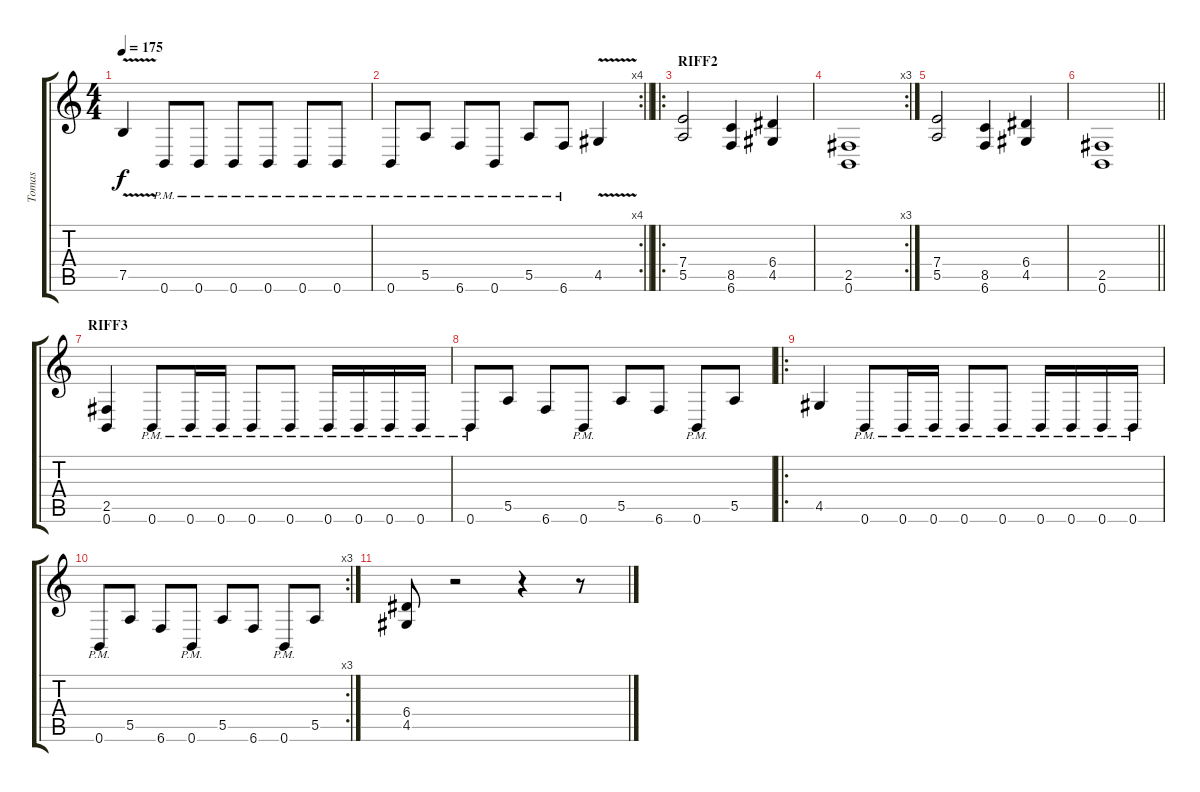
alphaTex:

\track ("Tomas" "Tomas") {instrument overdrivenguitar}
\staff {score tabs}
\tuning (B3 Gb3 D3 A2 E2 B1) {hide}
\ts (4 4)
\tempo 175
\clef g2
\ks c
7.5{v}.4{dy f} 0.6{pm}.8 0.6{pm}.8 0.6{pm}.8 0.6{pm}.8 0.6{pm}.8 0.6{pm}.8 |
\rc 4
\barLineRight lightlight
0.6{pm}.8 5.5{pm}.8 6.6{pm}.8 0.6{pm}.8 5.5{pm}.8 6.6{pm}.8 4.5{v}.4 |
\ro
\section ("" "RIFF2")
(7.4 5.5).2 (8.5 6.6).4 (6.4 4.5).4 |
\rc 3
(2.5 0.6).1 |
(7.4 5.5).2 (8.5 6.6).4 (6.4 4.5).4 |
\barLineRight lightlight
(2.5 0.6).1 |
\section ("" "RIFF3")
(2.5 0.6).4 0.6{pm}.8 0.6{pm}.16 0.6{pm}.16 0.6{pm}.8 0.6{pm}.8 0.6{pm}.16 0.6{pm}.16 0.6{pm}.16 0.6{pm}.16 |
0.6{pm}.8 5.5.8 6.6.8 0.6{pm}.8 5.5.8 6.6.8 0.6{pm}.8 5.5.8 |
\ro
4.5.4 0.6{pm}.8 0.6{pm}.16 0.6{pm}.16 0.6{pm}.8 0.6{pm}.8 0.6{pm}.16 0.6{pm}.16 0.6{pm}.16 0.6{pm}.16 |
\rc 3
0.6{pm}.8 5.5.8 6.6.8 0.6{pm}.8 5.5.8 6.6.8 0.6{pm}.8 5.5.8 |
(6.4 4.5).8 r.2 r.4 r.8
